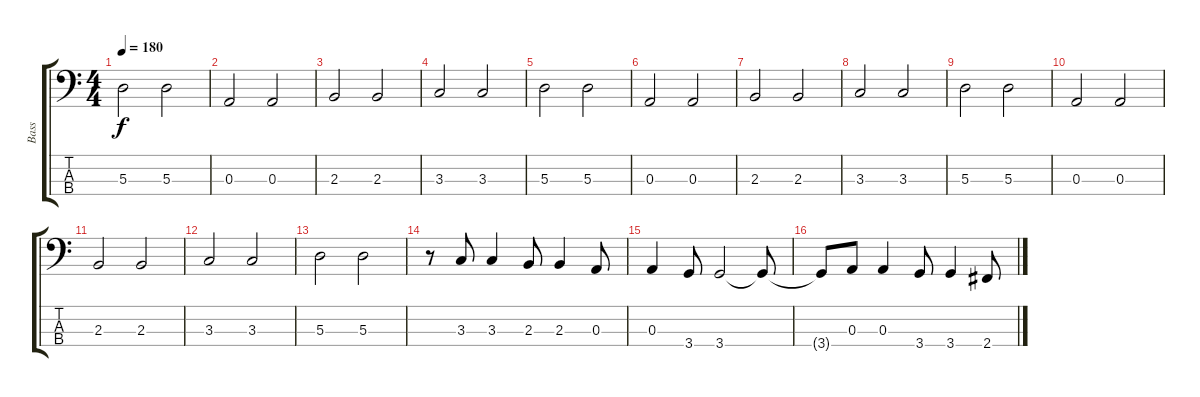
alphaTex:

\track ("Bass" "Bass") {instrument electricbasspick}
\staff {score tabs}
\tuning (G2 D2 A1 E1) {hide}
\ts (4 4)
\tempo 180
\clef f4
\ks c
5.3.2{dy f} 5.3.2 |
0.3.2 0.3.2 |
2.3.2 2.3.2 |
3.3.2 3.3.2 |
5.3.2 5.3.2 |
0.3.2 0.3.2 |
2.3.2 2.3.2 |
3.3.2 3.3.2 |
5.3.2 5.3.2 |
0.3.2 0.3.2 |
2.3.2 2.3.2 |
3.3.2 3.3.2 |
5.3.2 5.3.2 |
r.8 3.3.8 3.3.4 2.3.8 2.3.4 0.3.8 |
0.3.4 3.4.8 3.4.2 3.4{t}.8 |
3.4{t}.8 0.3.8 0.3.4 3.4.8 3.4.4 2.4.8
